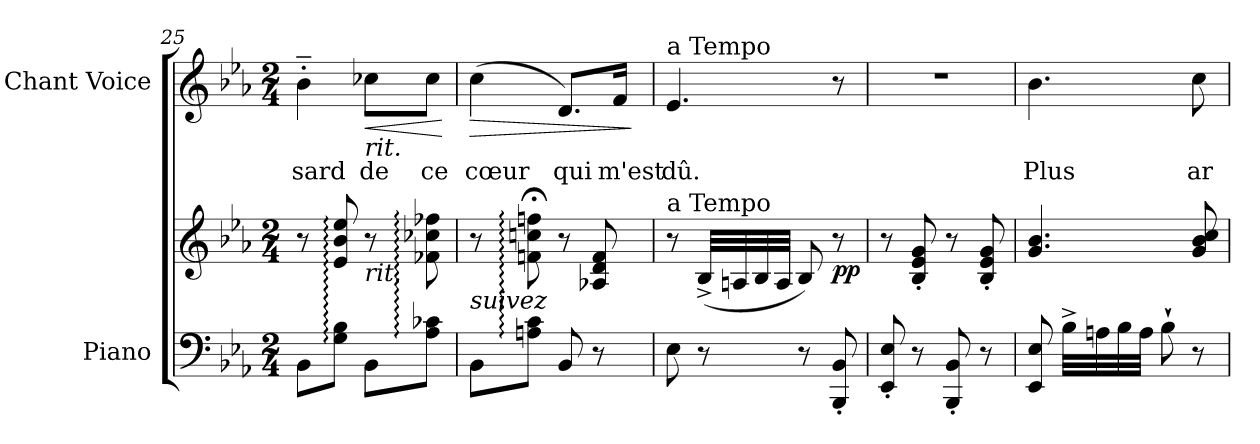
**kern	**kern	**dynam	**kern	**text	**dynam
*part2	*part2	*part2	*part1	*part1	*part1
*staff3	*staff2	*staff2/3	*staff1	*staff1	*staff1
*I"Piano	*	*	*I"Chant Voice	*	*
*I'Pno	*	*	*	*	*
*clefF4	*clefG2	*	*clefG2	*	*
*k[b-e-a-]	*k[b-e-a-]	*	*k[b-e-a-]	*	*
*M2/4	*M2/4	*	*M2/4	*	*
=25	=25	=25	=25	=25	=25
!	!	!	!	!LO:LY:b	!
8BB-\L	8r	.	4b-'~\	-sard	.
8G\:: 8B-\::J	8e-/:: 8b-/:: 8ee-/::	.	.	.	.
!	!	!	!LO:TX:b:i:t=rit.	!	!
!	!LO:TX:b:i:t=rit.	!	!	!	!
!	!	!	!	!LO:LY:b	!LO:HP:b
8BB-\L	8r	.	8cc-X\L	de	<
!	!	!	!	!LO:LY:b	!
8A-\:: 8c-X\::J	8f-X\:: 8cc-X\:: 8ff-X\::	.	8cc-\J	ce	.
.	.	.	.	.	[
!!LO:LB:g=z
=26	=26	=26	=26	=26	=26
!	!LO:TX:b:i:t=suivez	!	!	!	!
!	!	!	!	!LO:LY:b	!LO:HP:b
8BB-\L	8r	.	(4cc\	cœur	>
8An\:: 8c\::J	8fn\::;< 8ccn\::;< 8ffn\::;<	.	.	.	.
!	!	!	!	!LO:LY:b	!
8BB-/	8r	.	8.d/L)	qui	.
8r	8A-X/ 8d/ 8f/	.	.	.	.
!	!	!	!	!LO:LY:b	!
.	.	.	16f/Jk	m'est	.
.	.	.	.	.	]
=27	=27	=27	=27	=27	=27
!	!	!	!LO:TX:a:t=a Tempo	!	!
!	!LO:TX:a:t=a Tempo	!	!	!	!
!	!	!	!	!LO:LY:b	!
8E-\	8r	.	4.e-/	dû.	.
8r	(32B-^>/LLL	.	.	.	.
.	32An/	.	.	.	.
.	32B-/	.	.	.	.
.	32A/JJJ	.	.	.	.
8r	8B-/)	.	.	.	.
!	!	!LO:DY:b	!	!	!
8BBB-/' 8BB-/'	8r	pp	8r	.	.
=28	=28	=28	=28	=28	=28
8EE-/' 8E-/'	8r	.	2r	.	.
8r	8B-/' 8e-/' 8g/'	.	.	.	.
8BBB-/' 8BB-/'	8r	.	.	.	.
8r	8B-/' 8e-/' 8g/'	.	.	.	.
=29	=29	=29	=29	=29	=29
!	!	!	!	!LO:LY:b	!
8EE-/ 8E-/	4.g/ 4.b-/	.	4.b-\	Plus	.
32B-^\LLL	.	.	.	.	.
32An\	.	.	.	.	.
32B-\	.	.	.	.	.
32A\JJJ	.	.	.	.	.
8B-`\	.	.	.	.	.
!	!	!	!	!LO:LY:b	!
8r	8g/ 8b-/ 8cc/	.	8cc\	ar-	.
=	=	=	=	=	=
*-	*-	*-	*-	*-	*-
